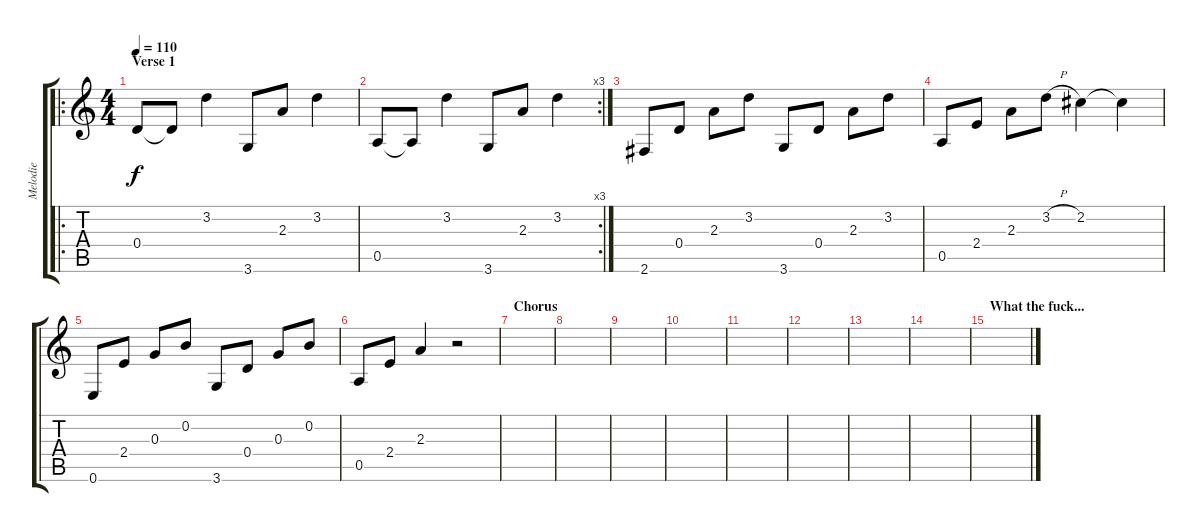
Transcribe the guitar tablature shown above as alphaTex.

\track ("Melodie" "Melodie") {instrument acousticguitarnylon}
\staff {score tabs}
\tuning (E4 B3 G3 D3 A2 E2) {hide}
\ro
\ts (4 4)
\section ("" "Verse 1")
\tempo 110
\clef g2
\ks c
0.4.8{dy f volume 8} 0.4{t}.8 3.2.4 3.6.8 2.3.8 3.2.4 |
\rc 3
0.5.8 0.5{t}.8 3.2.4 3.6.8 2.3.8 3.2.4 |
2.6.8 0.4.8 2.3.8 3.2.8 3.6.8 0.4.8 2.3.8 3.2.8 |
0.5.8 2.4.8 2.3.8 3.2{h}.8 2.2.4 2.2{t}.4 |
0.6.8 2.4.8 0.3.8 0.2.8 3.6.8 0.4.8 0.3.8 0.2.8 |
0.5.8 2.4.8 2.3.4 r.2 |
\section ("" "Chorus")
|
|
|
|
|
|
|
|
\section ("" "What the fuck...")
